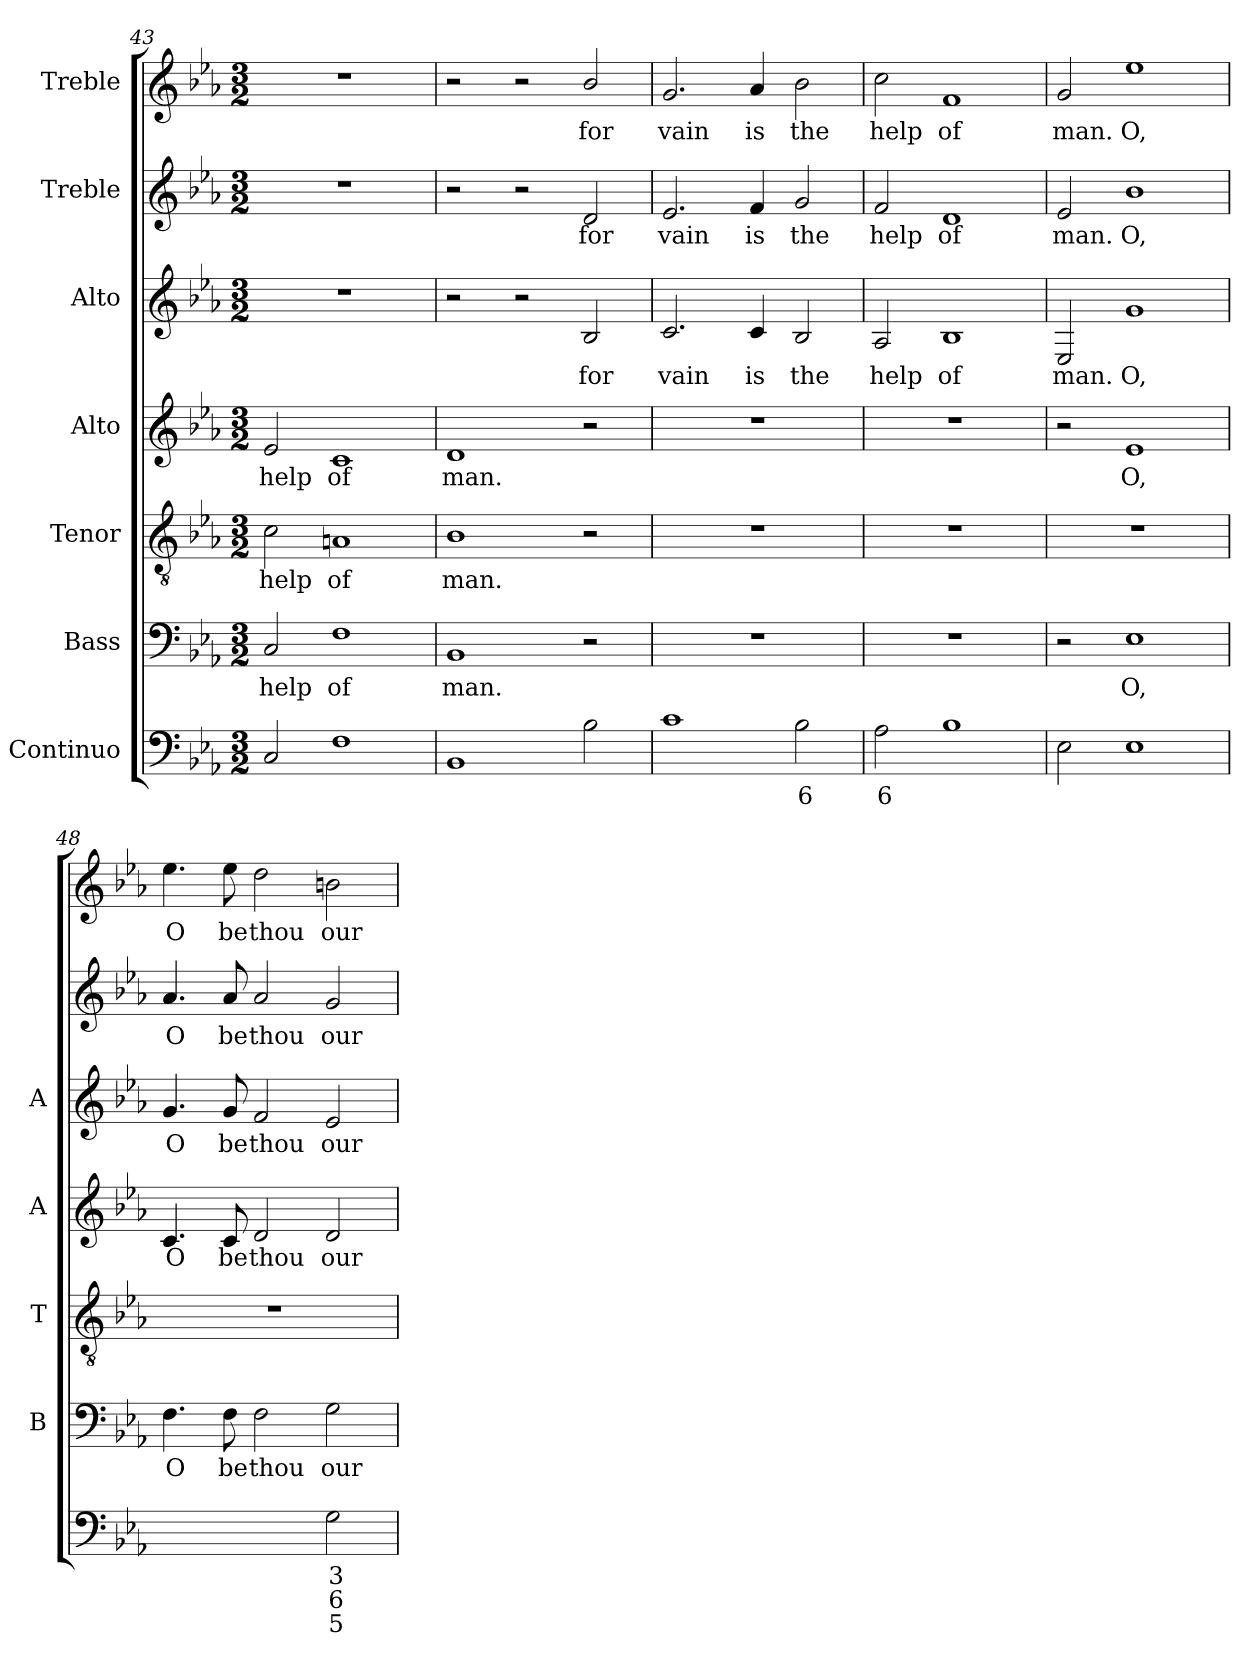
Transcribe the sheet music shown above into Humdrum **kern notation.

**kern	**text	**text	**text	**kern	**text	**kern	**text	**kern	**text	**kern	**text	**kern	**text	**kern	**text
*part7	*part7	*part7	*part7	*part6	*part6	*part5	*part5	*part4	*part4	*part3	*part3	*part2	*part2	*part1	*part1
*staff7	*staff7	*staff7	*staff7	*staff6	*staff6	*staff5	*staff5	*staff4	*staff4	*staff3	*staff3	*staff2	*staff2	*staff1	*staff1
*I"Continuo	*	*	*	*I"Bass	*	*I"Tenor	*	*I"Alto	*	*I"Alto	*	*I"Treble	*	*I"Treble	*
*	*	*	*	*I'B	*	*I'T	*	*I'A	*	*I'A	*	*	*	*	*
*clefF4	*	*	*	*clefF4	*	*clefGv2	*	*clefG2	*	*clefG2	*	*clefG2	*	*clefG2	*
*k[b-e-a-]	*	*	*	*k[b-e-a-]	*	*k[b-e-a-]	*	*k[b-e-a-]	*	*k[b-e-a-]	*	*k[b-e-a-]	*	*k[b-e-a-]	*
*E-:	*	*	*	*E-:	*	*E-:	*	*E-:	*	*E-:	*	*E-:	*	*E-:	*
*M3/2	*	*	*	*M3/2	*	*M3/2	*	*M3/2	*	*M3/2	*	*M3/2	*	*M3/2	*
=43	=43	=43	=43	=43	=43	=43	=43	=43	=43	=43	=43	=43	=43	=43	=43
!	!	!	!	!	!LO:LY:b	!	!LO:LY:b	!	!LO:LY:b	!	!	!	!	!	!
2C/	.	.	.	2C/	help	2c\	help	2e-/	help	1.r	.	1.r	.	1.r	.
!	!	!	!	!	!LO:LY:b	!	!LO:LY:b	!	!LO:LY:b	!	!	!	!	!	!
1F	.	.	.	1F	of	1An	of	1c	of	.	.	.	.	.	.
=44	=44	=44	=44	=44	=44	=44	=44	=44	=44	=44	=44	=44	=44	=44	=44
!	!	!	!	!	!LO:LY:b	!	!LO:LY:b	!	!LO:LY:b	!	!	!	!	!	!
1BB-	.	.	.	1BB-	man.	1B-	man.	1d	man.	2r	.	2r	.	2r	.
.	.	.	.	.	.	.	.	.	.	2r	.	2r	.	2r	.
!	!	!	!	!	!	!	!	!	!	!	!LO:LY:b	!	!LO:LY:b	!	!LO:LY:b
2B-\	.	.	.	2r	.	2r	.	2r	.	2B-/	for	2d/	for	2b-/	for
=45	=45	=45	=45	=45	=45	=45	=45	=45	=45	=45	=45	=45	=45	=45	=45
!	!	!	!	!	!	!	!	!	!	!	!LO:LY:b	!	!LO:LY:b	!	!LO:LY:b
1c	.	.	.	1.r	.	1.r	.	1.r	.	2.c/	vain	2.e-/	vain	2.g/	vain
!	!	!	!	!	!	!	!	!	!	!	!LO:LY:b	!	!LO:LY:b	!	!LO:LY:b
.	.	.	.	.	.	.	.	.	.	4c/	is	4f/	is	4a-/	is
!	!LO:LY:b	!	!	!	!	!	!	!	!	!	!LO:LY:b	!	!LO:LY:b	!	!LO:LY:b
2B-\	6	.	.	.	.	.	.	.	.	2B-/	the	2g/	the	2b-\	the
=46	=46	=46	=46	=46	=46	=46	=46	=46	=46	=46	=46	=46	=46	=46	=46
!	!LO:LY:b	!	!	!	!	!	!	!	!	!	!LO:LY:b	!	!LO:LY:b	!	!LO:LY:b
2A-\	6	.	.	1.r	.	1.r	.	1.r	.	2A-/	help	2f/	help	2cc\	help
!	!	!	!	!	!	!	!	!	!	!	!LO:LY:b	!	!LO:LY:b	!	!LO:LY:b
1B-	.	.	.	.	.	.	.	.	.	1B-	of	1d	of	1f	of
=47	=47	=47	=47	=47	=47	=47	=47	=47	=47	=47	=47	=47	=47	=47	=47
!	!	!	!	!	!	!	!	!	!	!	!LO:LY:b	!	!LO:LY:b	!	!LO:LY:b
2E-\	.	.	.	2r	.	1.r	.	2r	.	2E-/	man.	2e-/	man.	2g/	man.
!	!	!	!	!	!LO:LY:b	!	!	!	!LO:LY:b	!	!LO:LY:b	!	!LO:LY:b	!	!LO:LY:b
1E-	.	.	.	1E-	O,	.	.	1e-	O,	1g	O,	1b-	O,	1ee-	O,
=48	=48	=48	=48	=48	=48	=48	=48	=48	=48	=48	=48	=48	=48	=48	=48
!	!LO:LY:b	!LO:LY:b	!	!	!LO:LY:b	!	!	!	!LO:LY:b	!	!LO:LY:b	!	!LO:LY:b	!	!LO:LY:b
[2F\yy	7	9	.	4.F\	O	1.r	.	4.c/	O	4.g/	O	4.a-/	O	4.ee-\	O
!	!	!	!	!	!LO:LY:b	!	!	!	!LO:LY:b	!	!LO:LY:b	!	!LO:LY:b	!	!LO:LY:b
.	.	.	.	8F\	be	.	.	8c/	be	8g/	be	8a-/	be	8ee-\	be
!	!LO:LY:b	!LO:LY:b	!	!	!LO:LY:b	!	!	!	!LO:LY:b	!	!LO:LY:b	!	!LO:LY:b	!	!LO:LY:b
2F\yy]	6	8	.	2F\	thou	.	.	2d/	thou	2f/	thou	2a-/	thou	2dd\	thou
!	!LO:LY:b	!LO:LY:b	!LO:LY:b	!	!LO:LY:b	!	!	!	!LO:LY:b	!	!LO:LY:b	!	!LO:LY:b	!	!LO:LY:b
2G\	3	6	5	2G\	our	.	.	2d/	our	2e-/	our	2g/	our	2bn\	our
=	=	=	=	=	=	=	=	=	=	=	=	=	=	=	=
*-	*-	*-	*-	*-	*-	*-	*-	*-	*-	*-	*-	*-	*-	*-	*-
